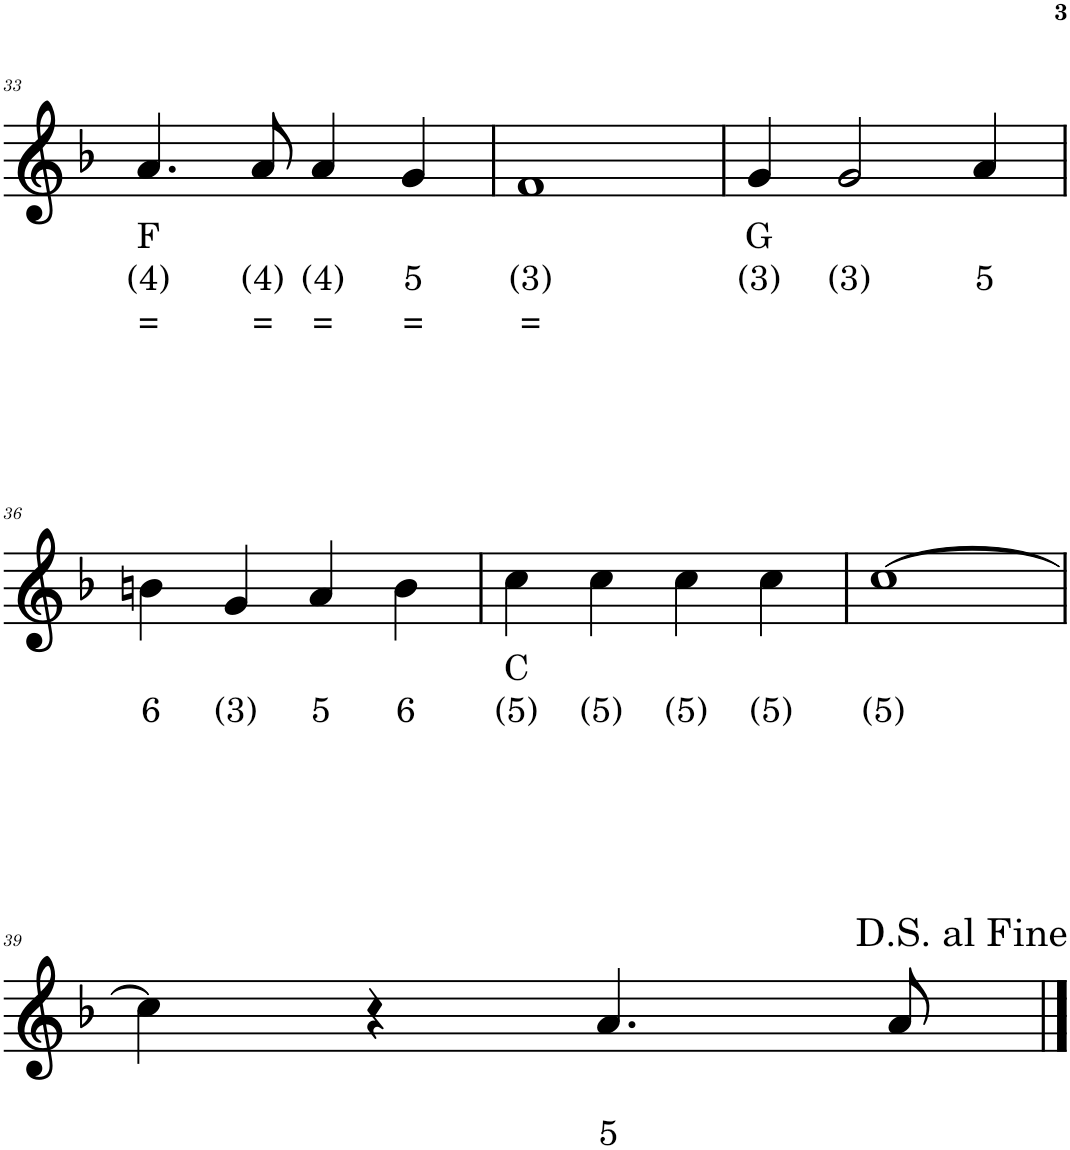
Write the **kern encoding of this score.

**kern	**text	**text	**text
*part1	*part1	*part1	*part1
*staff1	*staff1	*staff1	*staff1
*I"Piano	*	*	*
*I'Pno.	*	*	*
!!LO:PB:g=z
*clefG2	*	*	*
*k[b-]	*	*	*
*M4/4	*	*	*
=33	=33	=33	=33
!	!LO:LY:b	!LO:LY:b	!LO:LY:b
4.a/	F	(4)	=
!	!	!LO:LY:b	!LO:LY:b
8a/	.	(4)	=
!	!	!LO:LY:b	!LO:LY:b
4a/	.	(4)	=
!	!	!LO:LY:b	!LO:LY:b
4g/	.	5	=
=34	=34	=34	=34
!	!	!LO:LY:b	!LO:LY:b
1f	.	(3)	=
=35	=35	=35	=35
!	!LO:LY:b	!LO:LY:b	!
4g/	G	(3)	.
!	!	!LO:LY:b	!
2g/	.	(3)	.
!	!	!LO:LY:b	!
4a/	.	5	.
!!LO:LB:g=z
=36	=36	=36	=36
!	!	!LO:LY:b	!
4bn\	.	6	.
!	!	!LO:LY:b	!
4g/	.	(3)	.
!	!	!LO:LY:b	!
4a/	.	5	.
!	!	!LO:LY:b	!
4b\	.	6	.
=37	=37	=37	=37
!	!LO:LY:b	!LO:LY:b	!
4cc\	C	(5)	.
!	!	!LO:LY:b	!
4cc\	.	(5)	.
!	!	!LO:LY:b	!
4cc\	.	(5)	.
!	!	!LO:LY:b	!
4cc\	.	(5)	.
=38	=38	=38	=38
!	!	!LO:LY:b	!
[1cc	.	(5)	.
!!LO:LB:g=z
=39	=39	=39	=39
4cc\]	.	.	.
4r	.	.	.
!	!	!LO:LY:b	!
4.a/	.	5	.
8a/	.	.	.
==	==	==	==
*-	*-	*-	*-
